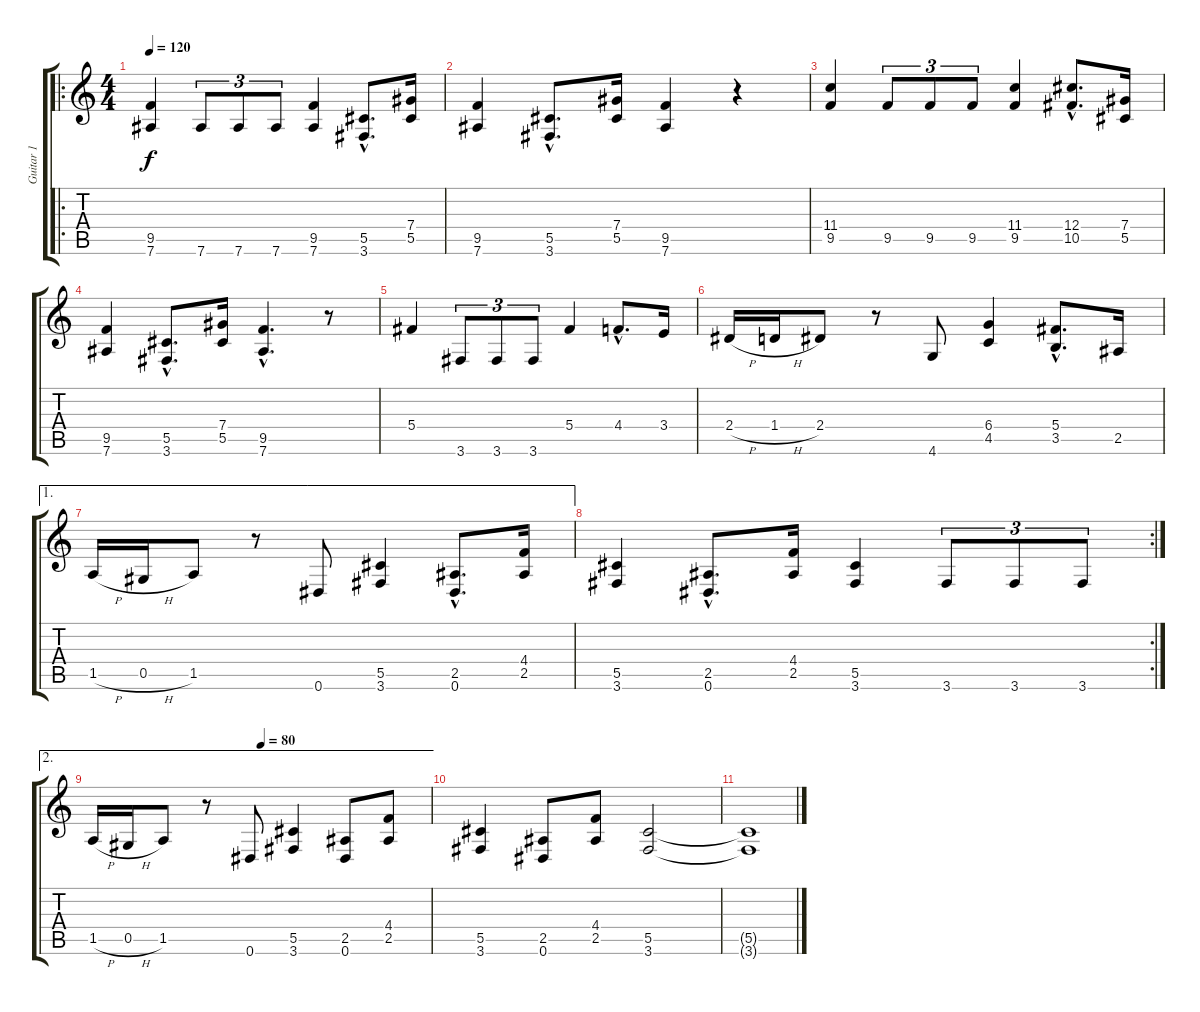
\track ("Guitar 1" "Guitar 1") {instrument distortionguitar}
\staff {score tabs}
\tuning (Eb4 Bb3 Gb3 Db3 Ab2 Eb2) {hide}
\ro
\ts (4 4)
\tempo 120
\clef g2
\ks c
(9.5 7.6).4{dy f instrument distortionguitar} 7.6.8{tu (3 2)} 7.6.8{tu (3 2)} 7.6.8{tu (3 2)} (9.5 7.6).4 (5.5{hac} 3.6{hac}).8{d} (7.4 5.5).16 |
(9.5 7.6).4 (5.5{hac} 3.6{hac}).8{d} (7.4 5.5).16 (9.5 7.6).4 r.4 |
(11.4 9.5).4 9.5.8{tu (3 2)} 9.5.8{tu (3 2)} 9.5.8{tu (3 2)} (11.4 9.5).4 (12.4{hac} 10.5{hac}).8{d} (7.4 5.5).16 |
(9.5 7.6).4 (5.5{hac} 3.6{hac}).8{d} (7.4 5.5).16 (9.5{hac} 7.6{hac}).4{d} r.8 |
5.4.4 3.6.8{tu (3 2)} 3.6.8{tu (3 2)} 3.6.8{tu (3 2)} 5.4.4 4.4{hac}.8{d} 3.4.16 |
2.4{h}.16 1.4{h}.16 2.4.8 r.8 4.6.8 (6.4 4.5).4 (5.4{hac} 3.5{hac}).8{d} 2.5.16 |
\ae 1
1.5{h}.16 0.5{h}.16 1.5.8 r.8 0.6.8 (5.5 3.6).4 (2.5{hac} 0.6{hac}).8{d} (4.4 2.5).16 |
\rc 2
(5.5 3.6).4 (2.5{hac} 0.6{hac}).8{d} (4.4 2.5).16 (5.5 3.6).4 3.6.8{tu (3 2)} 3.6.8{tu (3 2)} 3.6.8{tu (3 2)} |
\ae 2
\tempo (80 0.5)
1.5{h}.16 0.5{h}.16 1.5.8 r.8 0.6.8 (5.5 3.6).4 (2.5 0.6).8 (4.4 2.5).8 |
(5.5 3.6).4 (2.5 0.6).8 (4.4 2.5).8 (5.5 3.6).2 |
(5.5{t} 3.6{t}).1
